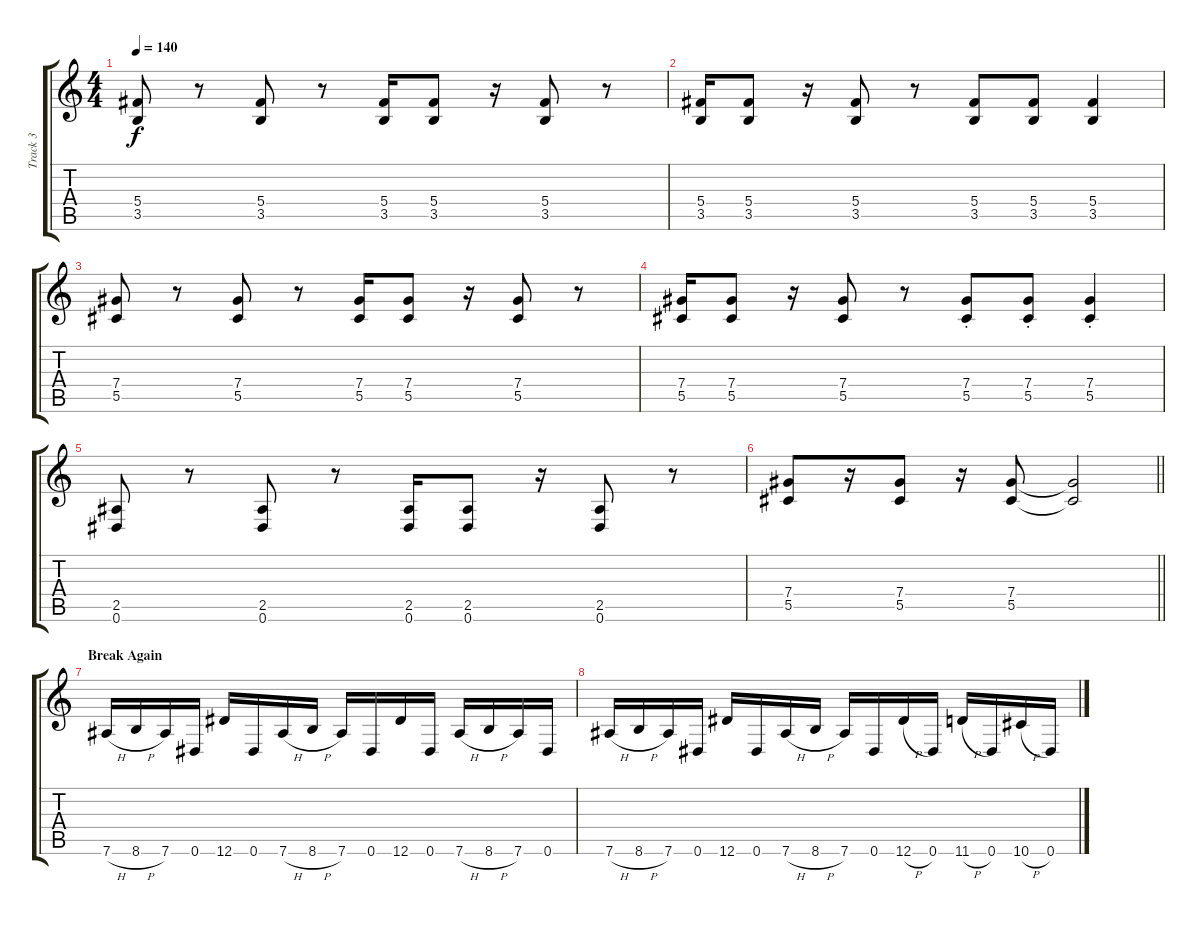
\track ("Track 3" "Track 3") {instrument overdrivenguitar}
\staff {score tabs}
\tuning (Eb4 Bb3 Gb3 Db3 Ab2 Eb2) {hide}
\ts (4 4)
\tempo 140
\clef g2
\ks c
(5.4 3.5).8{dy f} r.8 (5.4 3.5).8 r.8 (5.4 3.5).16 (5.4 3.5).8 r.16 (5.4 3.5).8 r.8 |
(5.4 3.5).16 (5.4 3.5).8 r.16 (5.4 3.5).8 r.8 (5.4 3.5).8 (5.4 3.5).8 (5.4 3.5).4 |
(7.4 5.5).8 r.8 (7.4 5.5).8 r.8 (7.4 5.5).16 (7.4 5.5).8 r.16 (7.4 5.5).8 r.8 |
(7.4 5.5).16 (7.4 5.5).8 r.16 (7.4 5.5).8 r.8 (7.4{st} 5.5{st}).8 (7.4{st} 5.5{st}).8 (7.4{st} 5.5{st}).4 |
(2.5 0.6).8 r.8 (2.5 0.6).8 r.8 (2.5 0.6).16 (2.5 0.6).8 r.16 (2.5 0.6).8 r.8 |
\barLineRight lightlight
(7.4 5.5).8 r.16 (7.4 5.5).8 r.16 (7.4 5.5).8 (7.4{t} 5.5{t}).2 |
\section ("" "Break Again")
7.6{h}.16 8.6{h}.16 7.6.16 0.6.16 12.6.16 0.6.16 7.6{h}.16 8.6{h}.16 7.6.16 0.6.16 12.6.16 0.6.16 7.6{h}.16 8.6{h}.16 7.6.16 0.6.16 |
7.6{h}.16 8.6{h}.16 7.6.16 0.6.16 12.6.16 0.6.16 7.6{h}.16 8.6{h}.16 7.6.16 0.6.16 12.6{h}.16 0.6.16 11.6{h}.16 0.6.16 10.6{h}.16 0.6.16
